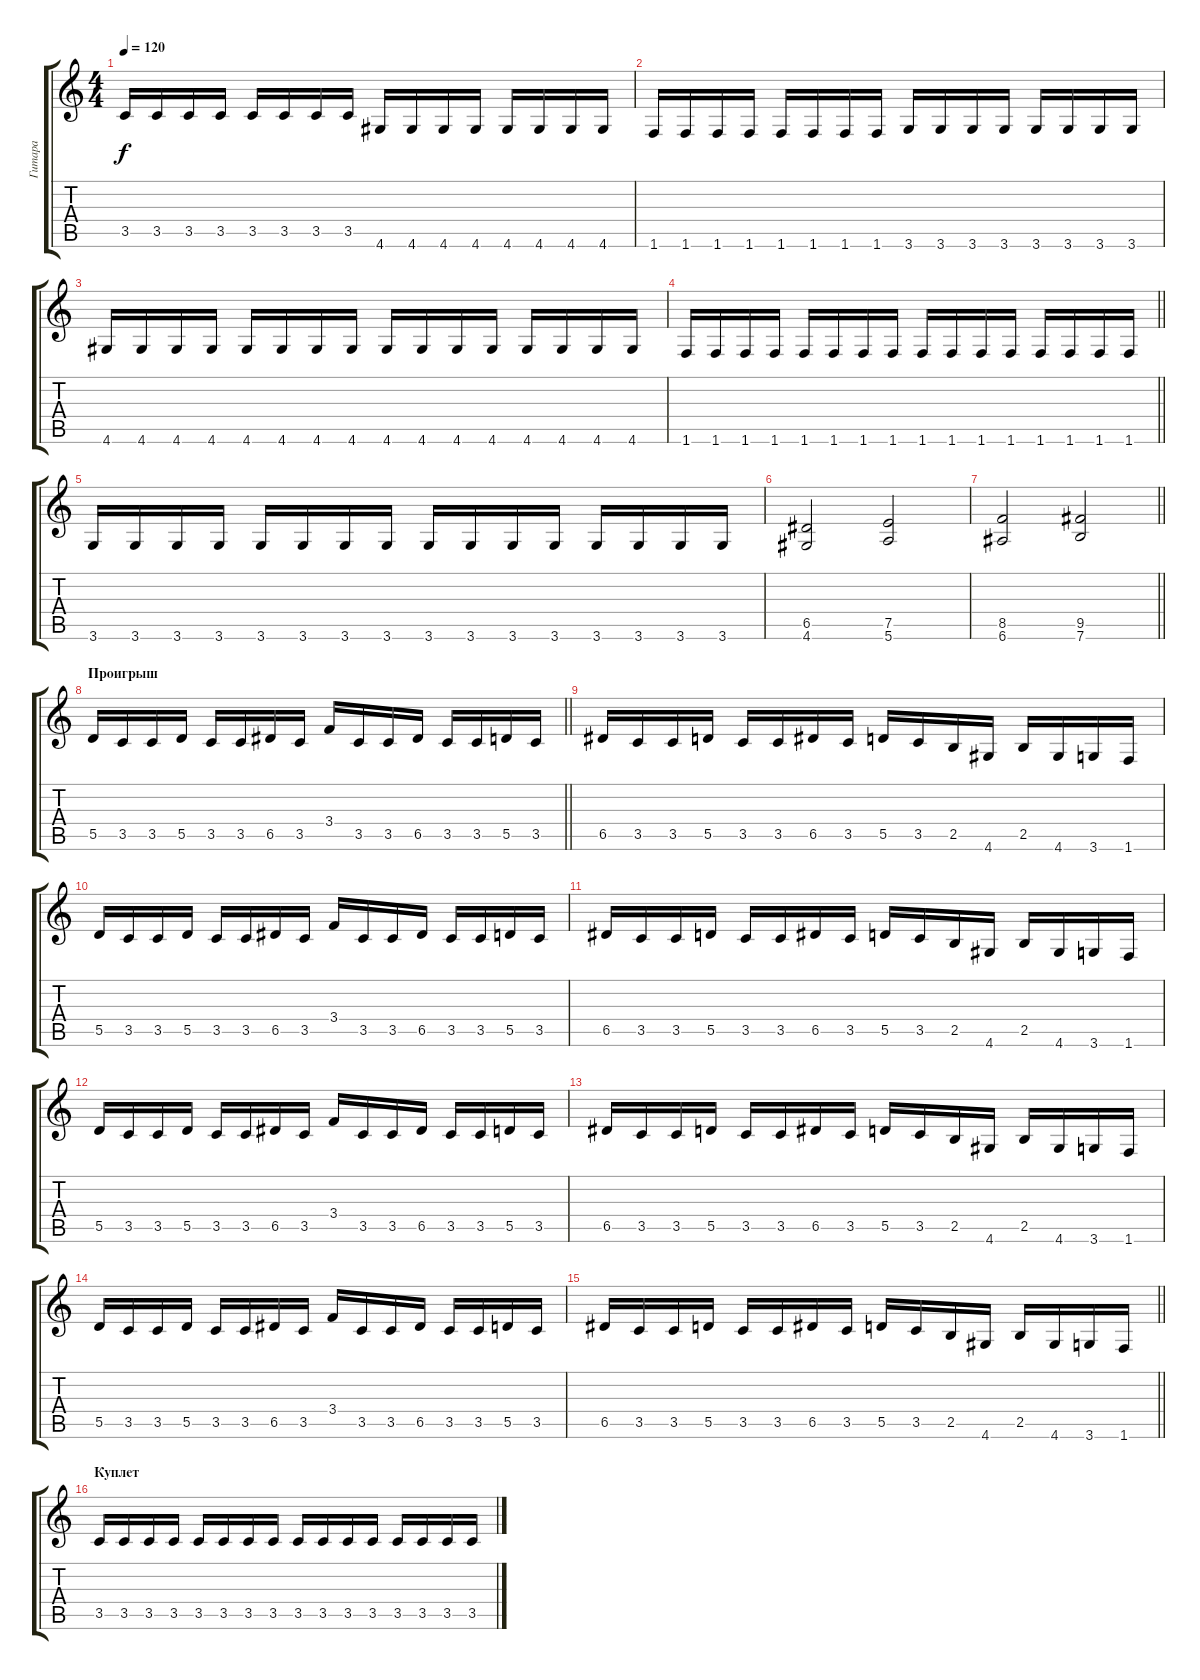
\track ("Гитара" "Гитара") {instrument distortionguitar}
\staff {score tabs}
\tuning (E4 B3 G3 D3 A2 E2) {hide}
\ts (4 4)
\tempo 120
\clef g2
\ks c
3.5.16{dy f} 3.5.16 3.5.16 3.5.16 3.5.16 3.5.16 3.5.16 3.5.16 4.6.16 4.6.16 4.6.16 4.6.16 4.6.16 4.6.16 4.6.16 4.6.16 |
1.6.16 1.6.16 1.6.16 1.6.16 1.6.16 1.6.16 1.6.16 1.6.16 3.6.16 3.6.16 3.6.16 3.6.16 3.6.16 3.6.16 3.6.16 3.6.16 |
4.6.16 4.6.16 4.6.16 4.6.16 4.6.16 4.6.16 4.6.16 4.6.16 4.6.16 4.6.16 4.6.16 4.6.16 4.6.16 4.6.16 4.6.16 4.6.16 |
\barLineRight lightlight
1.6.16 1.6.16 1.6.16 1.6.16 1.6.16 1.6.16 1.6.16 1.6.16 1.6.16 1.6.16 1.6.16 1.6.16 1.6.16 1.6.16 1.6.16 1.6.16 |
3.6.16 3.6.16 3.6.16 3.6.16 3.6.16 3.6.16 3.6.16 3.6.16 3.6.16 3.6.16 3.6.16 3.6.16 3.6.16 3.6.16 3.6.16 3.6.16 |
(6.5 4.6).2 (7.5 5.6).2 |
\barLineRight lightlight
(8.5 6.6).2 (9.5 7.6).2 |
\section ("" "Проигрыш")
\barLineRight lightlight
5.5.16 3.5.16 3.5.16 5.5.16 3.5.16 3.5.16 6.5.16 3.5.16 3.4.16 3.5.16 3.5.16 6.5.16 3.5.16 3.5.16 5.5.16 3.5.16 |
6.5.16 3.5.16 3.5.16 5.5.16 3.5.16 3.5.16 6.5.16 3.5.16 5.5.16 3.5.16 2.5.16 4.6.16 2.5.16 4.6.16 3.6.16 1.6.16 |
5.5.16 3.5.16 3.5.16 5.5.16 3.5.16 3.5.16 6.5.16 3.5.16 3.4.16 3.5.16 3.5.16 6.5.16 3.5.16 3.5.16 5.5.16 3.5.16 |
6.5.16 3.5.16 3.5.16 5.5.16 3.5.16 3.5.16 6.5.16 3.5.16 5.5.16 3.5.16 2.5.16 4.6.16 2.5.16 4.6.16 3.6.16 1.6.16 |
5.5.16 3.5.16 3.5.16 5.5.16 3.5.16 3.5.16 6.5.16 3.5.16 3.4.16 3.5.16 3.5.16 6.5.16 3.5.16 3.5.16 5.5.16 3.5.16 |
6.5.16 3.5.16 3.5.16 5.5.16 3.5.16 3.5.16 6.5.16 3.5.16 5.5.16 3.5.16 2.5.16 4.6.16 2.5.16 4.6.16 3.6.16 1.6.16 |
5.5.16 3.5.16 3.5.16 5.5.16 3.5.16 3.5.16 6.5.16 3.5.16 3.4.16 3.5.16 3.5.16 6.5.16 3.5.16 3.5.16 5.5.16 3.5.16 |
\barLineRight lightlight
6.5.16 3.5.16 3.5.16 5.5.16 3.5.16 3.5.16 6.5.16 3.5.16 5.5.16 3.5.16 2.5.16 4.6.16 2.5.16 4.6.16 3.6.16 1.6.16 |
\section ("" "Куплет")
3.5.16 3.5.16 3.5.16 3.5.16 3.5.16 3.5.16 3.5.16 3.5.16 3.5.16 3.5.16 3.5.16 3.5.16 3.5.16 3.5.16 3.5.16 3.5.16
